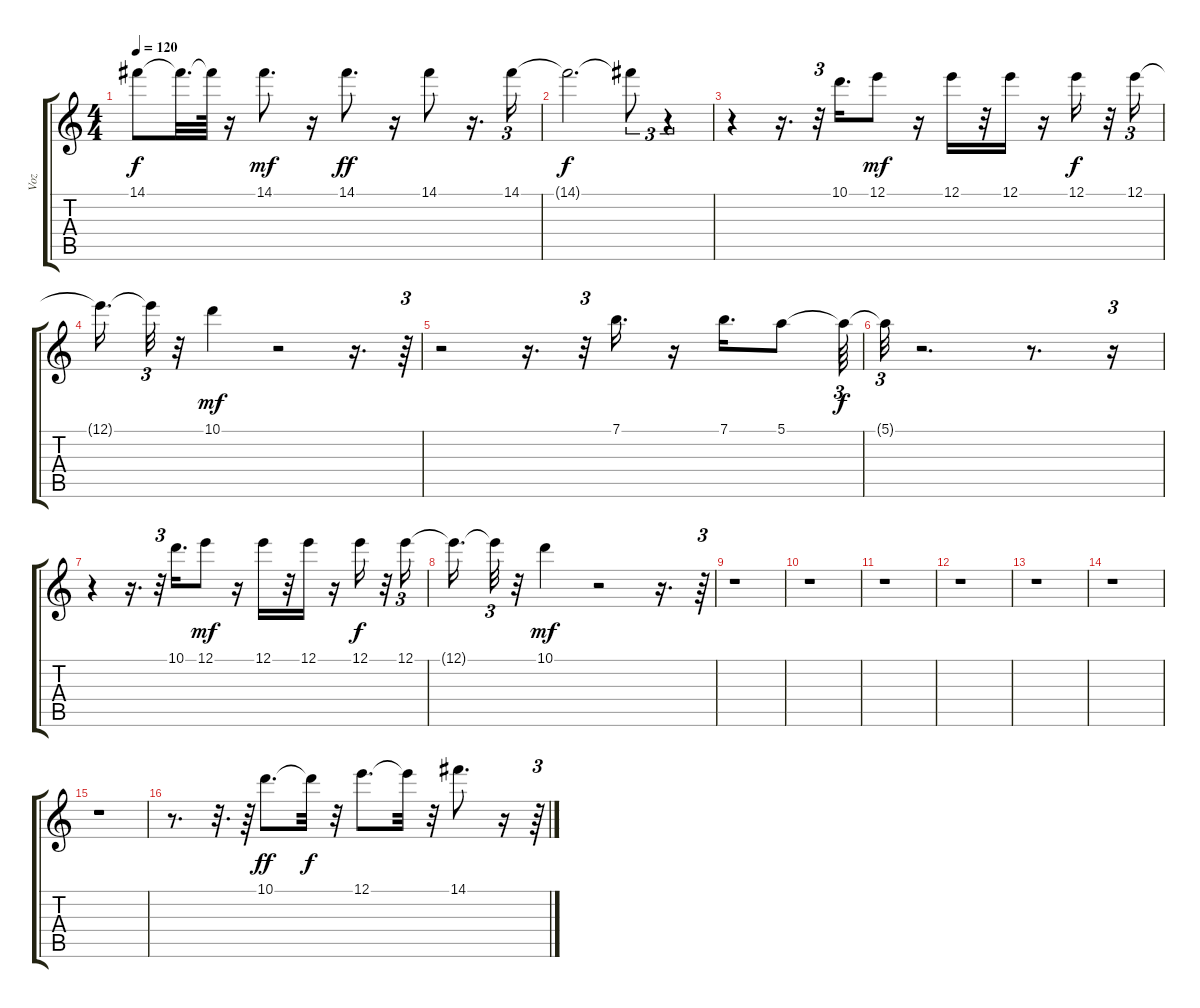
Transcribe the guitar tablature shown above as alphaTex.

\track ("Voz" "Voz") {instrument acousticguitarsteel}
\staff {score tabs}
\tuning (E4 B3 G3 D3 A2 E2) {hide}
\ts (4 4)
\tempo 120
\clef g2
\ks c
14.1{t}.8{dy f} 14.1{t}.32{d} 14.1{t}.64 r.16 14.1.8{d dy mf} r.16 14.1.8{d dy ff} r.16 14.1.8 r.16{d} 14.1.16{tu (3 2)} |
14.1{t}.2{d dy f} 14.1{t}.8{tu (3 2)} r.4{tu (3 2)} |
r.4 r.16{d} r.32{tu (3 2)} 10.1.16{d} 12.1.8{dy mf} r.16 12.1.16 r.32 12.1.16 r.16 12.1.16{dy f} r.32 12.1.16{tu (3 2)} |
12.1{t}.16{d} 12.1{t}.32{tu (3 2)} r.32 10.1.4{dy mf} r.2 r.16{d} r.64{tu (3 2)} |
r.2 r.16{d} r.32{tu (3 2)} 7.1.16{d} r.16 7.1.16{d} 5.1.8 5.1{t}.64{tu (3 2) dy f} |
5.1{t}.32{tu (3 2)} r.2{d} r.8{d} r.16{tu (3 2)} |
r.4 r.16{d} r.32{tu (3 2)} 10.1.16{d} 12.1.8{dy mf} r.16 12.1.16 r.32 12.1.16 r.16 12.1.16{dy f} r.32 12.1.16{tu (3 2)} |
12.1{t}.16{d} 12.1{t}.32{tu (3 2)} r.32 10.1.4{dy mf} r.2 r.16{d} r.64{tu (3 2)} |
r.1 |
r.1 |
r.1 |
r.1 |
r.1 |
r.1 |
r.1 |
r.8{d} r.32{d} r.64 10.1.8{d dy ff} 10.1{t}.32{dy f} r.32 12.1.8{d} 12.1{t}.32 r.32 14.1.8{d} r.16 r.64{tu (3 2)}
